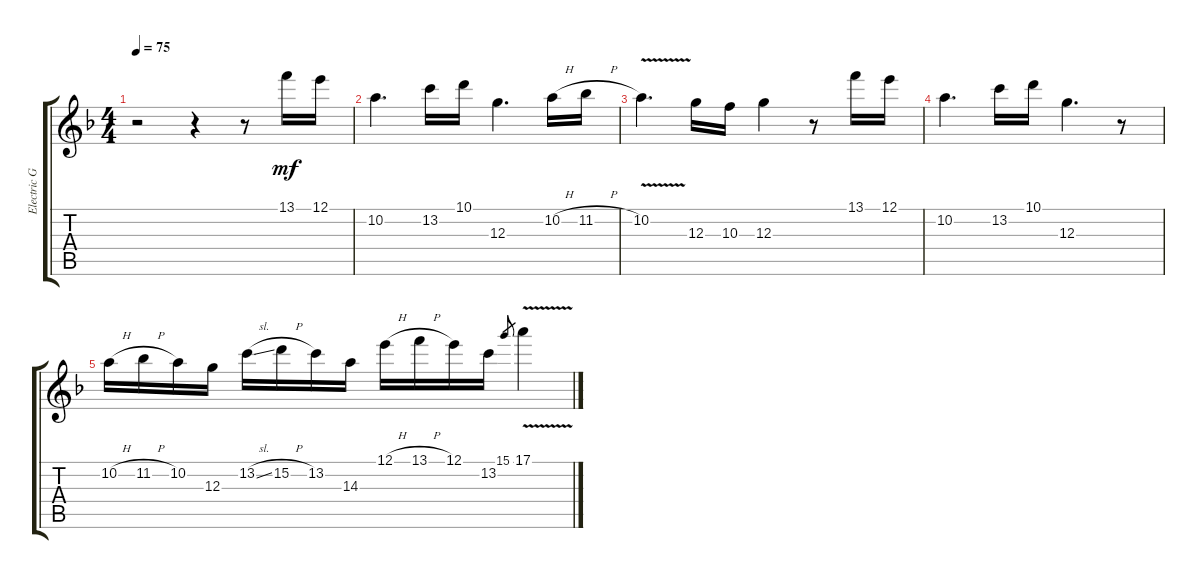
\track ("Electric Guitar" "Electric G") {instrument electricguitarclean}
\staff {score tabs}
\tuning (E4 B3 G3 D3 A2 E2) {hide}
\ts (4 4)
\tempo 75
\clef g2
\ks dminor
r.2{dy mf instrument electricguitarclean} r.4 r.8 13.1.16 12.1.16 |
10.2.4{d} 13.2.16 10.1.16 12.3.4{d} 10.2{h}.16 11.2{h}.16 |
10.2{v}.4{d} 12.3.16 10.3.16 12.3.4 r.8 13.1.16 12.1.16 |
10.2.4{d} 13.2.16 10.1.16 12.3.4{d} r.8 |
10.2{h}.16 11.2{h}.16 10.2.16 12.3.16 13.2{sl}.16 15.2{h}.16 13.2.16 14.3.16 12.1{h}.16 13.1{h}.16 12.1.16 13.2.16 15.1.8{gr} 17.1{v}.4
